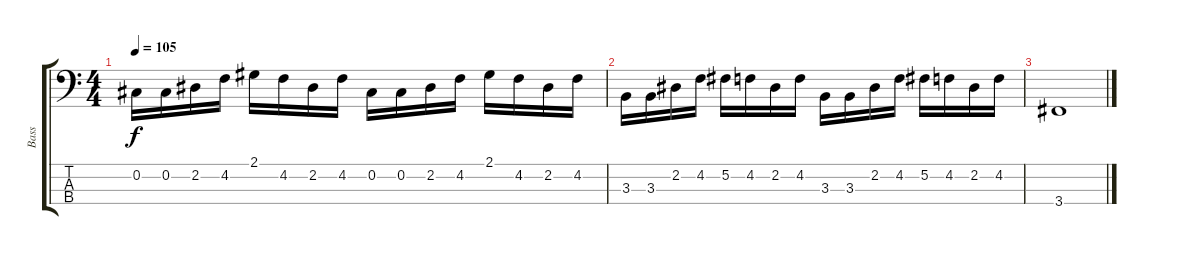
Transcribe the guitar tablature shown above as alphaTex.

\track ("Bass" "Bass") {instrument electricbasspick}
\staff {score tabs}
\tuning (Gb2 Db2 Ab1 Eb1) {hide}
\ts (4 4)
\tempo 105
\clef f4
\ks c
0.2.16{dy f} 0.2.16 2.2.16 4.2.16 2.1.16 4.2.16 2.2.16 4.2.16 0.2.16 0.2.16 2.2.16 4.2.16 2.1.16 4.2.16 2.2.16 4.2.16 |
3.3.16 3.3.16 2.2.16 4.2.16 5.2.16 4.2.16 2.2.16 4.2.16 3.3.16 3.3.16 2.2.16 4.2.16 5.2.16 4.2.16 2.2.16 4.2.16 |
3.4.1
